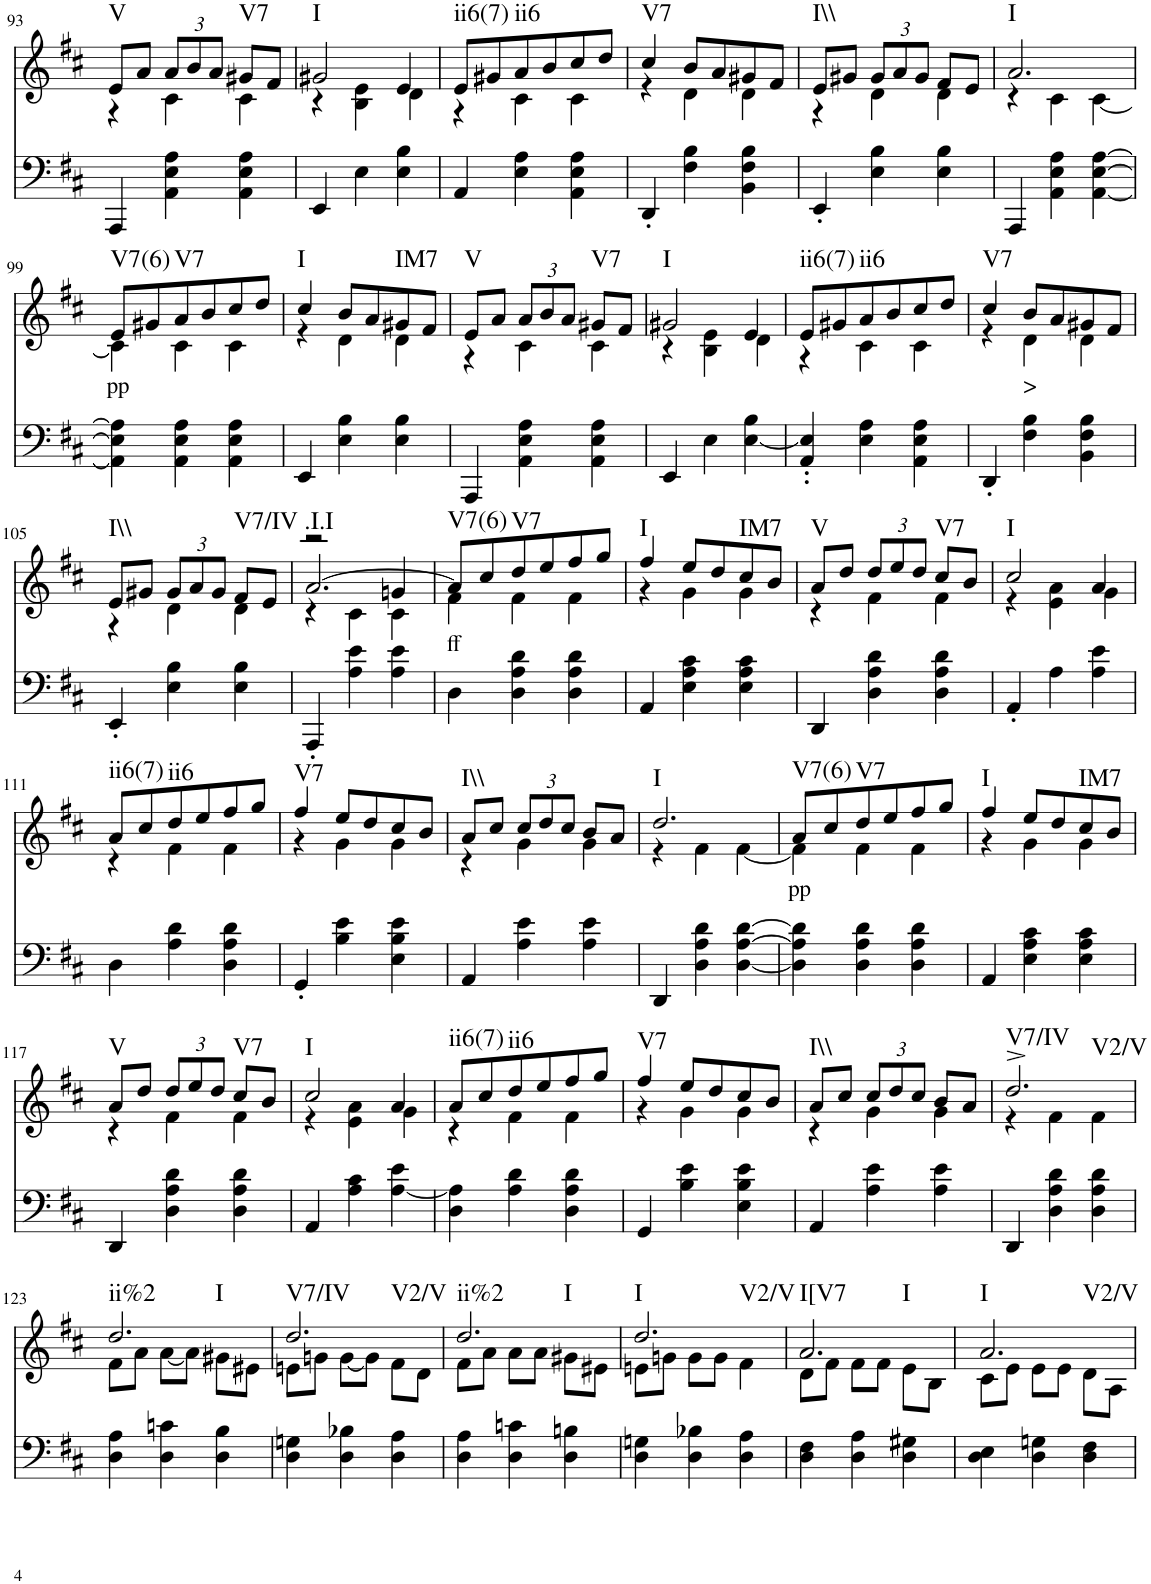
**kern	**kern	**text	**harte
*part2	*part1	*part1	*part1
*staff2	*staff1	*staff1	*
*I"piano	*I"piano	*	*
*I'Pno	*I'Pno	*	*
!!LO:PB:g=z
*clefF4	*clefG2	*	*
*k[f#c#]	*k[f#c#]	*	*
*M3/4	*M3/4	*	*
=93	=93	=93	=93
*	*^	*	*
!	!	!	!	!LO:H:kt=V
4AAA/	8e/L	4r	.	N
.	8a/J	.	.	.
*	*Xbrackettup	*	*	*
4AA\ 4E\ 4A\	12a/L	4c#\	.	.
.	12b/	.	.	.
.	12a/J	.	.	.
!	!	!	!	!LO:H:kt=V7
4AA\ 4E\ 4A\	8g#X/L	4c#\	.	N
.	8f#/J	.	.	.
=94	=94	=94	=94	=94
!	!	!	!	!LO:H:kt=I
4EE/	2g#X/	4r	.	N
4E\	.	4B\ 4e\	.	.
4E\ 4B\	4e/	4d\	.	.
=95	=95	=95	=95	=95
!	!	!	!	!LO:H:kt=ii6(7)
4AA/	8e/L	4r	.	N
.	8g#X/	.	.	.
!	!	!	!	!LO:H:kt=ii6
4E\ 4A\	8a/	4c#\	.	N
.	8b/	.	.	.
4AA\ 4E\ 4A\	8cc#/	4c#\	.	.
.	8dd/J	.	.	.
=96	=96	=96	=96	=96
!	!	!	!	!LO:H:kt=V7
4DD'/	4cc#/	4r	.	N
4F#\ 4B\	8b/L	4d\	.	.
.	8a/	.	.	.
4BB\ 4F#\ 4B\	8g#X/	4d\	.	.
.	8f#/J	.	.	.
=97	=97	=97	=97	=97
!	!	!	!	!LO:H:kt=I\\
4EE'/	8e/L	4r	.	N
.	8g#X/J	.	.	.
4E\ 4B\	12g#/L	4d\	.	.
.	12a/	.	.	.
.	12g#/J	.	.	.
4E\ 4B\	8f#/L	4d\	.	.
.	8e/J	.	.	.
=98	=98	=98	=98	=98
!	!	!	!	!LO:H:kt=I
4AAA/	2.a/	4r	.	N
4AA\ 4E\ 4A\	.	4c#\	.	.
[4AA\ [4E\ [4A\	.	[4c#\	.	.
!!LO:LB:g=z	!!
=99	=99	=99	=99	=99
!	!	!	!LO:LY:b	!LO:H:kt=V7(6)
4AA\] 4E\] 4A\]	8e/L	4c#\]	pp	N
.	8g#X/	.	.	.
!	!	!	!	!LO:H:kt=V7
4AA\ 4E\ 4A\	8a/	4c#\	.	N
.	8b/	.	.	.
4AA\ 4E\ 4A\	8cc#/	4c#\	.	.
.	8dd/J	.	.	.
=100	=100	=100	=100	=100
!	!	!	!	!LO:H:kt=I
4EE/	4cc#/	4r	.	N
4E\ 4B\	8b/L	4d\	.	.
.	8a/	.	.	.
!	!	!	!	!LO:H:kt=IM7
4E\ 4B\	8g#X/	4d\	.	N
.	8f#/J	.	.	.
=101	=101	=101	=101	=101
!	!	!	!	!LO:H:kt=V
4AAA/	8e/L	4r	.	N
.	8a/J	.	.	.
4AA\ 4E\ 4A\	12a/L	4c#\	.	.
.	12b/	.	.	.
.	12a/J	.	.	.
!	!	!	!	!LO:H:kt=V7
4AA\ 4E\ 4A\	8g#X/L	4c#\	.	N
.	8f#/J	.	.	.
=102	=102	=102	=102	=102
!	!	!	!	!LO:H:kt=I
4EE/	2g#X/	4r	.	N
4E\	.	4B\ 4e\	.	.
[4E\ 4B\	4e/	4d\	.	.
=103	=103	=103	=103	=103
!	!	!	!	!LO:H:kt=ii6(7)
4AA/' 4E/]'	8e/L	4r	.	N
.	8g#X/	.	.	.
!	!	!	!	!LO:H:kt=ii6
4E\ 4A\	8a/	4c#\	.	N
.	8b/	.	.	.
4AA\ 4E\ 4A\	8cc#/	4c#\	.	.
.	8dd/J	.	.	.
=104	=104	=104	=104	=104
!	!	!	!	!LO:H:kt=V7
4DD'/	4cc#/	4r	.	N
!	!	!	!LO:LY:b	!
4F#\ 4B\	8b/L	4d\	>	.
.	8a/	.	.	.
4BB\ 4F#\ 4B\	8g#X/	4d\	.	.
.	8f#/J	.	.	.
!!LO:LB:g=z	!!
=105	=105	=105	=105	=105
!	!	!	!	!LO:H:kt=I\\
4EE'/	8e/L	4r	.	N
.	8g#X/J	.	.	.
4E\ 4B\	12g#/L	4d\	.	.
.	12a/	.	.	.
.	12g#/J	.	.	.
!	!	!	!	!LO:H:kt=V7/IV
4E\ 4B\	8f#/L	4d\	.	N
.	8e/J	.	.	.
=106	=106	=106	=106	=106
*	*	*^	*	*
!	!	!	!	!	!LO:H:kt=.I.I
4AAA'/	2r	[2.a/	4r	.	N
4A\ 4e\	.	.	4c#\	.	.
4A\ 4e\	4gn/	.	4c#\	.	.
=107	=107	=107	=107	=107	=107
!	!	!	!	!LO:LY:b	!LO:H:kt=V7(6)
*	*	*v	*v	*	*
4D\	8a/L]	4f#\	ff	N
.	8cc#/	.	.	.
!	!	!	!	!LO:H:kt=V7
4D\ 4A\ 4d\	8dd/	4f#\	.	N
.	8ee/	.	.	.
4D\ 4A\ 4d\	8ff#/	4f#\	.	.
.	8gg/J	.	.	.
=108	=108	=108	=108	=108
!	!	!	!	!LO:H:kt=I
4AA/	4ff#/	4r	.	N
4E\ 4A\ 4c#\	8ee/L	4g\	.	.
.	8dd/	.	.	.
!	!	!	!	!LO:H:kt=IM7
4E\ 4A\ 4c#\	8cc#/	4g\	.	N
.	8b/J	.	.	.
=109	=109	=109	=109	=109
!	!	!	!	!LO:H:kt=V
4DD/	8a/L	4r	.	N
.	8dd/J	.	.	.
4D\ 4A\ 4d\	12dd/L	4f#\	.	.
.	12ee/	.	.	.
.	12dd/J	.	.	.
!	!	!	!	!LO:H:kt=V7
4D\ 4A\ 4d\	8cc#/L	4f#\	.	N
.	8b/J	.	.	.
=110	=110	=110	=110	=110
!	!	!	!	!LO:H:kt=I
4AA'/	2cc#/	4r	.	N
4A\	.	4e\ 4a\	.	.
4A\ 4e\	4a/	4g\	.	.
!!LO:LB:g=z	!!
=111	=111	=111	=111	=111
!	!	!	!	!LO:H:kt=ii6(7)
4D\	8a/L	4r	.	N
.	8cc#/	.	.	.
!	!	!	!	!LO:H:kt=ii6
4A\ 4d\	8dd/	4f#\	.	N
.	8ee/	.	.	.
4D\ 4A\ 4d\	8ff#/	4f#\	.	.
.	8gg/J	.	.	.
=112	=112	=112	=112	=112
!	!	!	!	!LO:H:kt=V7
4GG'/	4ff#/	4r	.	N
4B\ 4e\	8ee/L	4g\	.	.
.	8dd/	.	.	.
4E\ 4B\ 4e\	8cc#/	4g\	.	.
.	8b/J	.	.	.
=113	=113	=113	=113	=113
!	!	!	!	!LO:H:kt=I\\
4AA/	8a/L	4r	.	N
.	8cc#/J	.	.	.
4A\ 4e\	12cc#/L	4g\	.	.
.	12dd/	.	.	.
.	12cc#/J	.	.	.
4A\ 4e\	8b/L	4g\	.	.
.	8a/J	.	.	.
=114	=114	=114	=114	=114
!	!	!	!	!LO:H:kt=I
4DD/	2.dd/	4r	.	N
4D\ 4A\ 4d\	.	4f#\	.	.
[4D\ [4A\ [4d\	.	[4f#\	.	.
=115	=115	=115	=115	=115
!	!	!	!LO:LY:b	!LO:H:kt=V7(6)
4D\] 4A\] 4d\]	8a/L	4f#\]	pp	N
.	8cc#/	.	.	.
!	!	!	!	!LO:H:kt=V7
4D\ 4A\ 4d\	8dd/	4f#\	.	N
.	8ee/	.	.	.
4D\ 4A\ 4d\	8ff#/	4f#\	.	.
.	8gg/J	.	.	.
=116	=116	=116	=116	=116
!	!	!	!	!LO:H:kt=I
4AA/	4ff#/	4r	.	N
4E\ 4A\ 4c#\	8ee/L	4g\	.	.
.	8dd/	.	.	.
!	!	!	!	!LO:H:kt=IM7
4E\ 4A\ 4c#\	8cc#/	4g\	.	N
.	8b/J	.	.	.
!!LO:LB:g=z	!!
=117	=117	=117	=117	=117
!	!	!	!	!LO:H:kt=V
4DD/	8a/L	4r	.	N
.	8dd/J	.	.	.
4D\ 4A\ 4d\	12dd/L	4f#\	.	.
.	12ee/	.	.	.
.	12dd/J	.	.	.
!	!	!	!	!LO:H:kt=V7
4D\ 4A\ 4d\	8cc#/L	4f#\	.	N
.	8b/J	.	.	.
=118	=118	=118	=118	=118
!	!	!	!	!LO:H:kt=I
4AA/	2cc#/	4r	.	N
4A\ 4c#\	.	4e\ 4a\	.	.
[4A\ 4e\	4a/	4g\	.	.
=119	=119	=119	=119	=119
!	!	!	!	!LO:H:kt=ii6(7)
4D\ 4A\]	8a/L	4r	.	N
.	8cc#/	.	.	.
!	!	!	!	!LO:H:kt=ii6
4A\ 4d\	8dd/	4f#\	.	N
.	8ee/	.	.	.
4D\ 4A\ 4d\	8ff#/	4f#\	.	.
.	8gg/J	.	.	.
=120	=120	=120	=120	=120
!	!	!	!	!LO:H:kt=V7
4GG/	4ff#/	4r	.	N
4B\ 4e\	8ee/L	4g\	.	.
.	8dd/	.	.	.
4E\ 4B\ 4e\	8cc#/	4g\	.	.
.	8b/J	.	.	.
=121	=121	=121	=121	=121
!	!	!	!	!LO:H:kt=I\\
4AA/	8a/L	4r	.	N
.	8cc#/J	.	.	.
4A\ 4e\	12cc#/L	4g\	.	.
.	12dd/	.	.	.
.	12cc#/J	.	.	.
4A\ 4e\	8b/L	4g\	.	.
.	8a/J	.	.	.
=122	=122	=122	=122	=122
!	!	!	!	!LO:H:n=1:kt=V7/IV
!	!	!	!	!LO:H:n=2:kt=V2/V
4DD/	2.dd^/	4r	.	N N
4D\ 4A\ 4d\	.	4f#\	.	.
4D\ 4A\ 4d\	.	4f#\	.	.
!!LO:LB:g=z	!!
=123	=123	=123	=123	=123
!	!	!	!	!LO:H:n=1:kt=ii%2
!	!	!	!	!LO:H:n=2:kt=I
4D\ 4A\	2.dd/	8f#\L	.	N N
.	.	8a\J	.	.
4D\ 4cn\	.	[8a\L	.	.
.	.	8a\J]	.	.
4D\ 4B\	.	8g#X\L	.	.
.	.	8e#X\J	.	.
=124	=124	=124	=124	=124
!	!	!	!	!LO:H:n=1:kt=V7/IV
!	!	!	!	!LO:H:n=2:kt=V2/V
4D\ 4Gn\	2.dd/	8en\L	.	N N
.	.	8gn\J	.	.
4D\ 4B-X\	.	[8g\L	.	.
.	.	8g\J]	.	.
4D\ 4A\	.	8f#\L	.	.
.	.	8d\J	.	.
=125	=125	=125	=125	=125
!	!	!	!	!LO:H:n=1:kt=ii%2
!	!	!	!	!LO:H:n=2:kt=I
4D\ 4A\	2.dd/	8f#\L	.	N N
.	.	8a\J	.	.
4D\ 4cn\	.	8a\L	.	.
.	.	8a\J	.	.
4D\ 4Bn\	.	8g#X\L	.	.
.	.	8e#X\J	.	.
=126	=126	=126	=126	=126
!	!	!	!	!LO:H:n=1:kt=I
!	!	!	!	!LO:H:n=2:kt=V2/V
4D\ 4Gn\	2.dd/	8en\L	.	N N
.	.	8gn\J	.	.
4D\ 4B-X\	.	8g\L	.	.
.	.	8g\J	.	.
4D\ 4A\	.	4f#\	.	.
=127	=127	=127	=127	=127
!	!	!	!	!LO:H:n=1:kt=I[V7
!	!	!	!	!LO:H:n=2:kt=I
4D\ 4F#\	2.a/	8d\L	.	N N
.	.	8f#\J	.	.
4D\ 4A\	.	8f#\L	.	.
.	.	8f#\J	.	.
4D\ 4G#X\	.	8e\L	.	.
.	.	8B\J	.	.
=128	=128	=128	=128	=128
!	!	!	!	!LO:H:n=1:kt=I
!	!	!	!	!LO:H:n=2:kt=V2/V
4D\ 4E\	2.a/	8c#\L	.	N N
.	.	8e\J	.	.
4D\ 4Gn\	.	8e\L	.	.
.	.	8e\J	.	.
4D\ 4F#\	.	8d\L	.	.
.	.	8A\J	.	.
*	*v	*v	*	*
=	=	=	=
*-	*-	*-	*-
